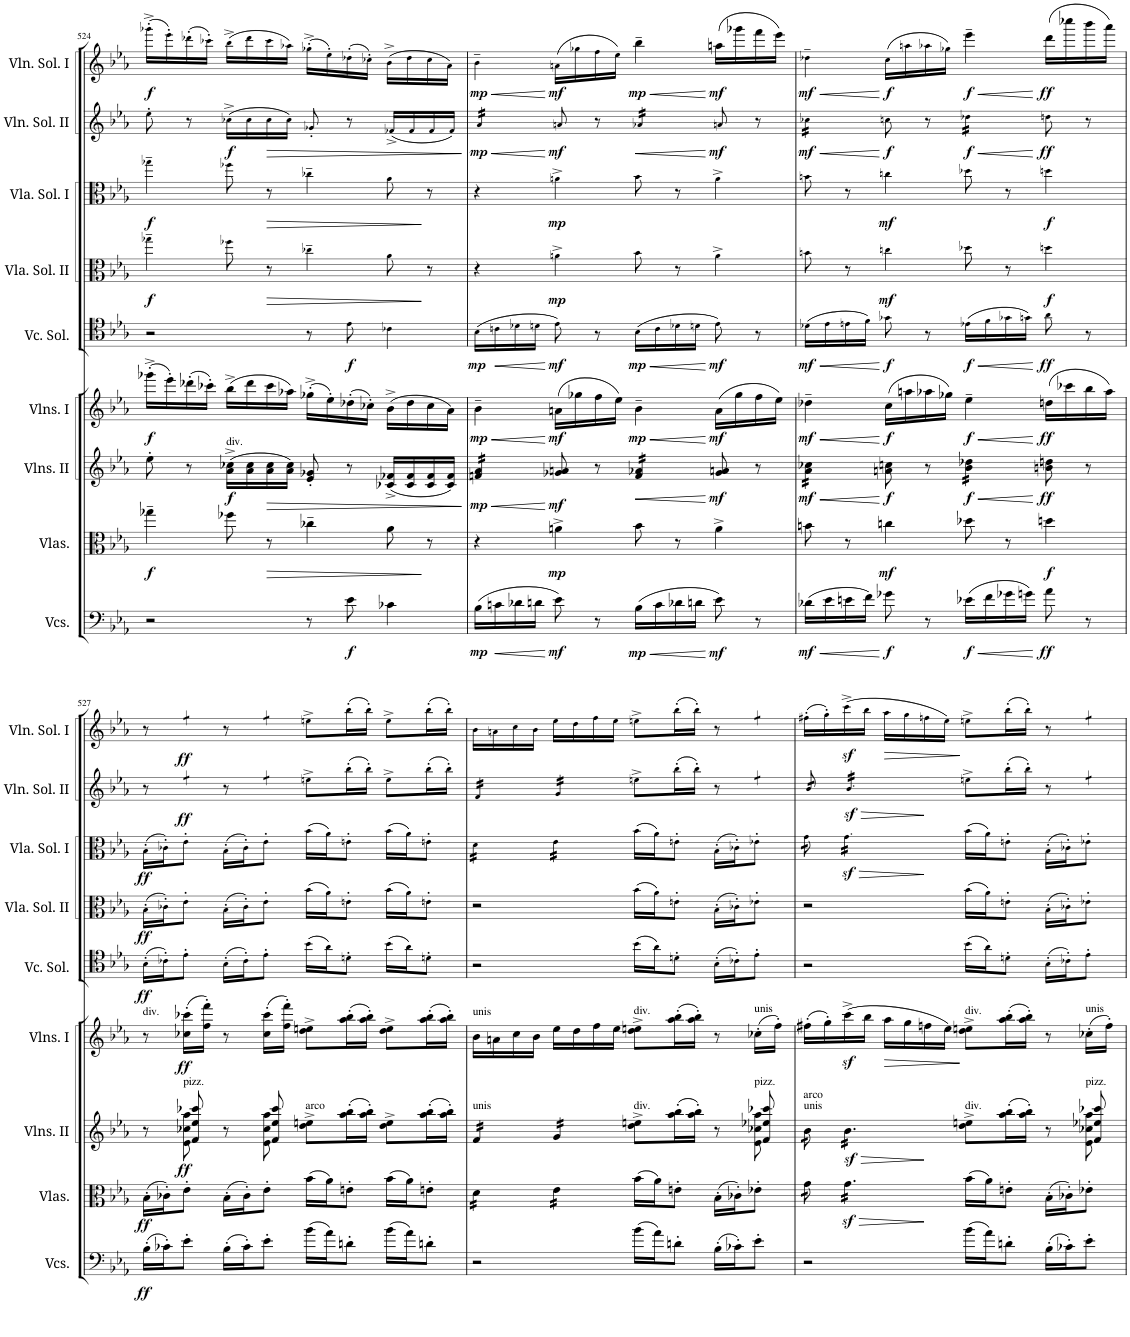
**kern	**dynam	**kern	**dynam	**kern	**dynam	**kern	**dynam	**kern	**dynam	**kern	**dynam	**kern	**dynam	**kern	**dynam	**kern	**dynam
*part9	*part9	*part8	*part8	*part7	*part7	*part6	*part6	*part5	*part5	*part4	*part4	*part3	*part3	*part2	*part2	*part1	*part1
*staff9	*staff9	*staff8	*staff8	*staff7	*staff7	*staff6	*staff6	*staff5	*staff5	*staff4	*staff4	*staff3	*staff3	*staff2	*staff2	*staff1	*staff1
*I"Violoncellos	*	*I"Violas	*	*I"Violins II	*	*I"Violins I	*	*I"Violoncello Solo	*	*I"Viola Solo II	*	*I"Viola Solo I	*	*I"Violin Solo II	*	*I"Violin Solo I	*
*I'Vcs.	*	*I'Vlas.	*	*I'Vlns. II	*	*I'Vlns. I	*	*I'Vc. Sol.	*	*I'Vla. Sol. II	*	*I'Vla. Sol. I	*	*I'Vln. Sol. II	*	*I'Vln. Sol. I	*
!!LO:PB:g=z
*clefC4	*	*clefC3	*	*clefG2	*	*clefG2	*	*clefC4	*	*clefC3	*	*clefC3	*	*clefG2	*	*clefG2	*
*k[b-e-a-]	*	*k[b-e-a-]	*	*k[b-e-a-]	*	*k[b-e-a-]	*	*k[b-e-a-]	*	*k[b-e-a-]	*	*k[b-e-a-]	*	*k[b-e-a-]	*	*k[b-e-a-]	*
*M4/4	*	*M4/4	*	*M4/4	*	*M4/4	*	*M4/4	*	*M4/4	*	*M4/4	*	*M4/4	*	*M4/4	*
*met(c)	*	*met(c)	*	*met(c)	*	*met(c)	*	*met(c)	*	*met(c)	*	*met(c)	*	*met(c)	*	*met(c)	*
=524	=524	=524	=524	=524	=524	=524	=524	=524	=524	=524	=524	=524	=524	=524	=524	=524	=524
!	!	!	!LO:DY:b	!	!	!	!LO:DY:b	!	!	!	!LO:DY:b	!	!LO:DY:b	!	!	!	!LO:DY:b
2r	.	4gg-X~\	f	8ee-'\	.	(16ggg-X'^\LL	f	2r	.	4gg-X~\	f	4gg-X~\	f	8ee-'\	.	(16ggg-X'^\LL	f
.	.	.	.	.	.	16eee-'\)	.	.	.	.	.	.	.	.	.	16eee-'\)	.
.	.	.	.	8r	.	(16ddd-X'\	.	.	.	.	.	.	.	8r	.	(16ddd-X'\	.
.	.	.	.	.	.	16ccc-X'\JJ)	.	.	.	.	.	.	.	.	.	16ccc-X'\JJ)	.
!	!	!	!	!LO:TX:a:t=div.	!	!	!	!	!	!	!	!	!	!	!	!	!
!	!	!	!	!	!LO:DY:b	!	!	!	!	!	!	!	!	!	!LO:DY:b	!	!
.	.	8ff-X\	.	(16a-\^ 16cc-X\^LL	f	(16bb-^\LL	.	.	.	8ff-X\	.	8ff-X\	.	(16cc-X^\LL	f	(16bb-^\LL	.
.	.	.	.	16a-\ 16cc-\	.	16ddd-\	.	.	.	.	.	.	.	16cc-\	.	16ddd-\	.
!	!	!	!LO:HP:b	!	!LO:HP:b	!	!	!	!	!	!LO:HP:b	!	!LO:HP:b	!	!LO:HP:b	!	!
.	.	8r	>	16a-\ 16cc-\	>	16ccc-\	.	.	.	8r	>	8r	>	16cc-\	>	16ccc-\	.
.	.	.	.	16a-\ 16cc-\JJ)	.	16aa-X\JJ)	.	.	.	.	.	.	.	16cc-\JJ)	.	16aa-X\JJ)	.
8r	.	4cc-X~\	.	8e-/' 8g-X/'	.	(16gg-X'^\LL	.	8r	.	4cc-X~\	.	4cc-X~\	.	8g-X'/	.	(16gg-X'^\LL	.
.	.	.	.	.	.	16ee-'\)	.	.	.	.	.	.	.	.	.	16ee-'\)	.
!	!LO:DY:b	!	!	!	!	!	!	!	!LO:DY:b	!	!	!	!	!	!	!	!
8e-\	f	.	.	8r	.	(16dd-X'\	.	8e-\	f	.	.	.	.	8r	.	(16dd-X'\	.
.	.	.	.	.	.	16cc-X'\JJ)	.	.	.	.	.	.	.	.	.	16cc-X'\JJ)	.
4c-X\	.	8a-\	.	(16c-X/^ 16f-X/^LL	.	(16b-^\LL	.	4c-X\	.	8a-\	.	8a-\	.	(16f-X^/LL	.	(16b-^\LL	.
.	.	.	.	16c-/ 16f-/	.	16dd-\	.	.	.	.	.	.	.	16f-/	.	16dd-\	.
.	.	8r	]	16c-/ 16f-/	.	16cc-\	.	.	.	8r	]	8r	]	16f-/	.	16cc-\	.
.	.	.	.	16c-/ 16f-/JJ)	.	16a-\JJ)	.	.	.	.	.	.	.	16f-/JJ)	.	16a-\JJ)	.
.	.	.	.	.	]	.	.	.	.	.	.	.	.	.	]	.	.
=525	=525	=525	=525	=525	=525	=525	=525	=525	=525	=525	=525	=525	=525	=525	=525	=525	=525
!	!LO:DY:b	!	!	!	!LO:HP:b	!	!LO:HP:b	!	!	!	!	!	!	!	!LO:HP:b	!	!LO:HP:b
!	!	!	!	!	!LO:DY:n=1:b	!	!LO:DY:n=1:b	!	!LO:DY:b	!	!	!	!	!	!LO:DY:n=1:b	!	!LO:DY:n=1:b
*	*	*	*	*tremolo	*	*	*	*	*	*	*	*	*	*	*	*	*
*	*	*	*	*	*	*	*	*	*	*	*	*	*	*tremolo	*	*	*
(16B-\LL	mp	4r	.	16fn/' 16a-/'LL	< mp	4b-~\	< mp	(16B-\LL	mp	4r	.	4r	.	16a-'/LL	< mp	4b-~\	< mp
!	!LO:HP:b	!	!	!	!	!	!	!	!LO:HP:b	!	!	!	!	!	!	!	!
16cn\	<	.	.	16fn/' 16a-/'	.	.	.	16cn\	<	.	.	.	.	16a-'/	.	.	.
16d-X\	.	.	.	16fn/' 16a-/'	.	.	.	16d-X\	.	.	.	.	.	16a-'/	.	.	.
16dn\JJ	.	.	.	16fn/' 16a-/'JJ	.	.	.	16dn\JJ	.	.	.	.	.	16a-'/JJ	.	.	.
*	*	*	*	*	*	*	*	*	*	*	*	*	*	*Xtremolo	*	*	*
*	*	*	*	*Xtremolo	*	*	*	*	*	*	*	*	*	*	*	*	*
!	!LO:DY:n=1:b	!	!LO:DY:b	!	!LO:DY:n=2:b	!	!LO:DY:n=2:b	!	!LO:DY:n=1:b	!	!LO:DY:b	!	!LO:DY:b	!	!LO:DY:n=2:b	!	!LO:DY:n=2:b
8e-\)	[ mf	4an^\	mp	8g-X/ 8an/	[ mf	(16an\LL	[ mf	8e-\)	[ mf	4an^\	mp	4an^\	mp	8an/	[ mf	(16an\LL	[ mf
.	.	.	.	.	.	16gg-X\	.	.	.	.	.	.	.	.	.	16gg-X\	.
8r	.	.	.	8r	.	16ff\	.	8r	.	.	.	.	.	8r	.	16ff\	.
.	.	.	.	.	.	16ee-\JJ)	.	.	.	.	.	.	.	.	.	16ee-\JJ)	.
!	!LO:HP:b	!	!	!	!LO:HP:b	!	!LO:HP:b	!	!LO:HP:b	!	!	!	!	!	!LO:HP:b	!	!LO:HP:b
!	!LO:DY:n=2:b	!	!	!	!	!	!LO:DY:n=3:b	!	!LO:DY:n=2:b	!	!	!	!	!	!	!	!LO:DY:n=3:b
*	*	*	*	*tremolo	*	*	*	*	*	*	*	*	*	*	*	*	*
*	*	*	*	*	*	*	*	*	*	*	*	*	*	*tremolo	*	*	*
(16B-\LL	< mp	8b-\	.	16f/' 16a-X/'LL	<	4b-~\	< mp	(16B-\LL	< mp	8b-\	.	8b-\	.	16a-X'/LL	<	4bb-~\	< mp
16c\	.	.	.	16f/' 16a-X/'	.	.	.	16c\	.	.	.	.	.	16a-X'/	.	.	.
16d-X\	.	8r	.	16f/' 16a-X/'	.	.	.	16d-X\	.	8r	.	8r	.	16a-X'/	.	.	.
16dn\JJ	.	.	.	16f/' 16a-X/'JJ	.	.	.	16dn\JJ	.	.	.	.	.	16a-X'/JJ	.	.	.
*	*	*	*	*	*	*	*	*	*	*	*	*	*	*Xtremolo	*	*	*
*	*	*	*	*Xtremolo	*	*	*	*	*	*	*	*	*	*	*	*	*
!	!LO:DY:n=3:b	!	!	!	!LO:DY:n=3:b	!	!LO:DY:n=4:b	!	!LO:DY:n=3:b	!	!	!	!	!	!LO:DY:n=3:b	!	!LO:DY:n=4:b
8e-\)	[ mf	4a^\	.	8g-/ 8an/	[ mf	(16a\LL	[ mf	8e-\)	[ mf	4a^\	.	4a^\	.	8an/	[ mf	(16aan\LL	[ mf
.	.	.	.	.	.	16gg-\	.	.	.	.	.	.	.	.	.	16ggg-X\	.
8r	.	.	.	8r	.	16ff\	.	8r	.	.	.	.	.	8r	.	16fff\	.
.	.	.	.	.	.	16ee-\JJ)	.	.	.	.	.	.	.	.	.	16eee-\JJ)	.
=526	=526	=526	=526	=526	=526	=526	=526	=526	=526	=526	=526	=526	=526	=526	=526	=526	=526
!	!LO:HP:b	!	!	!	!LO:HP:b	!	!LO:HP:b	!	!LO:HP:b	!	!	!	!	!	!LO:HP:b	!	!LO:HP:b
!	!LO:DY:n=1:b	!	!	!	!LO:DY:n=1:b	!	!LO:DY:n=1:b	!	!LO:DY:n=1:b	!	!	!	!	!	!LO:DY:n=1:b	!	!LO:DY:n=1:b
*	*	*	*	*tremolo	*	*	*	*	*	*	*	*	*	*	*	*	*
*	*	*	*	*	*	*	*	*	*	*	*	*	*	*tremolo	*	*	*
(16d-X\LL	< mf	8bn\	.	16a-\' 16cc-X\'LL	< mf	4dd-X~\	< mf	(16d-X\LL	< mf	8bn\	.	8bn\	.	16cc-X'\LL	< mf	4dd-X~\	< mf
16e-\	.	.	.	16a-\' 16cc-X\'	.	.	.	16e-\	.	.	.	.	.	16cc-X'\	.	.	.
16en\	.	8r	.	16a-\' 16cc-X\'	.	.	.	16en\	.	8r	.	8r	.	16cc-X'\	.	.	.
16f\JJ)	.	.	.	16a-\' 16cc-X\'JJ	.	.	.	16f\JJ)	.	.	.	.	.	16cc-X'\JJ	.	.	.
*	*	*	*	*	*	*	*	*	*	*	*	*	*	*Xtremolo	*	*	*
*	*	*	*	*Xtremolo	*	*	*	*	*	*	*	*	*	*	*	*	*
!	!LO:DY:n=2:b	!	!LO:DY:b	!	!LO:DY:n=2:b	!	!LO:DY:n=2:b	!	!LO:DY:n=2:b	!	!LO:DY:b	!	!LO:DY:b	!	!LO:DY:n=2:b	!	!LO:DY:n=2:b
8g-X\	[ f	4ccn\	mf	8an\ 8ccn\	[ f	(16cc\LL	[ f	8g-X\	[ f	4ccn\	mf	4ccn\	mf	8ccn\	[ f	(16cc\LL	[ f
.	.	.	.	.	.	16aan\	.	.	.	.	.	.	.	.	.	16aan\	.
8r	.	.	.	8r	.	16aa-X\	.	8r	.	.	.	.	.	8r	.	16aa-X\	.
.	.	.	.	.	.	16gg-X\JJ)	.	.	.	.	.	.	.	.	.	16gg-X\JJ)	.
!	!LO:HP:b	!	!	!	!LO:HP:b	!	!LO:HP:b	!	!LO:HP:b	!	!	!	!	!	!LO:HP:b	!	!LO:HP:b
!	!LO:DY:n=3:b	!	!	!	!LO:DY:n=3:b	!	!LO:DY:n=3:b	!	!LO:DY:n=3:b	!	!	!	!	!	!LO:DY:n=3:b	!	!LO:DY:n=3:b
*	*	*	*	*tremolo	*	*	*	*	*	*	*	*	*	*	*	*	*
*	*	*	*	*	*	*	*	*	*	*	*	*	*	*tremolo	*	*	*
(16e-X\LL	< f	8dd-X\	.	16b-\' 16dd-X\'LL	< f	4ee-~\	< f	(16e-X\LL	< f	8dd-X\	.	8dd-X\	.	16dd-X'\LL	< f	4eee-~\	< f
16f\	.	.	.	16b-\' 16dd-X\'	.	.	.	16f\	.	.	.	.	.	16dd-X'\	.	.	.
16g-X\	.	8r	.	16b-\' 16dd-X\'	.	.	.	16g-X\	.	8r	.	8r	.	16dd-X'\	.	.	.
16gn\JJ)	.	.	.	16b-\' 16dd-X\'JJ	.	.	.	16gn\JJ)	.	.	.	.	.	16dd-X'\JJ	.	.	.
*	*	*	*	*	*	*	*	*	*	*	*	*	*	*Xtremolo	*	*	*
*	*	*	*	*Xtremolo	*	*	*	*	*	*	*	*	*	*	*	*	*
!	!LO:DY:n=4:b	!	!LO:DY:b	!	!LO:DY:n=4:b	!	!LO:DY:n=4:b	!	!LO:DY:n=4:b	!	!LO:DY:b	!	!LO:DY:b	!	!LO:DY:n=4:b	!	!LO:DY:n=4:b
8a-\	[ ff	4ddn\	f	8bn\ 8ddn\	[ ff	(16ddn\LL	[ ff	8a-\	[ ff	4ddn\	f	4ddn\	f	8ddn\	[ ff	(16ddd\LL	[ ff
.	.	.	.	.	.	16ccc-X\	.	.	.	.	.	.	.	.	.	16cccc-X\	.
8r	.	.	.	8r	.	16bb-\	.	8r	.	.	.	.	.	8r	.	16bbb-\	.
.	.	.	.	.	.	16aa-\JJ)	.	.	.	.	.	.	.	.	.	16aaa-\JJ)	.
!!LO:LB:g=z
=527	=527	=527	=527	=527	=527	=527	=527	=527	=527	=527	=527	=527	=527	=527	=527	=527	=527
*	*	*	*	*^	*	*	*	*	*	*	*	*	*	*	*	*	*
!	!	!	!	!	!	!	!LO:TX:a:t=div.	!	!	!	!	!	!	!	!	!	!	!
!	!LO:DY:b	!	!LO:DY:b	!	!	!	!	!	!	!LO:DY:b	!	!LO:DY:b	!	!LO:DY:b	!	!	!	!
(16B-'\LL	ff	(16B-'\LL	ff	8r	8ryy	.	8r	.	(16B-'\LL	ff	(16B-'\LL	ff	(16B-'\LL	ff	8r	.	8r	.
16c-X'\J)	.	16c-X'\J)	.	.	.	.	.	.	16c-X'\J)	.	16c-X'\J)	.	16c-X'\J)	.	.	.	.	.
!	!	!	!	!LO:TX:a:t=pizz.	!	!	!	!	!	!	!	!	!	!	!	!	!	!
!	!	!	!	!	!	!LO:DY:b	!	!LO:DY:b	!	!	!	!	!	!	!	!LO:DY:b	!	!LO:DY:b
8e-'\J	.	8e-'\J	.	8f/ 8ee-/ 8ccc-X/	8e-\ 8cc-X\ 8aa-\	ff	(16cc-X\' 16ccc-X\'LL	ff	8e-'\J	.	8e-'\J	.	8e-'\J	.	8ryy	ff	8ryy	ff
.	.	.	.	.	.	.	16ff\' 16fff\'JJ)	.	.	.	.	.	.	.	.	.	.	.
(16B-'\LL	.	(16B-'\LL	.	8r	8ryy	.	8r	.	(16B-'\LL	.	(16B-'\LL	.	(16B-'\LL	.	8r	.	8r	.
16c-'\J)	.	16c-'\J)	.	.	.	.	.	.	16c-'\J)	.	16c-'\J)	.	16c-'\J)	.	.	.	.	.
8e-'\J	.	8e-'\J	.	8f/ 8ee-/ 8ccc-/	8e-\ 8cc-\ 8aa-\	.	(16cc-\' 16ccc-\'LL	.	8e-'\J	.	8e-'\J	.	8e-'\J	.	8ryy	.	8ryy	.
.	.	.	.	.	.	.	16ff\' 16fff\'JJ)	.	.	.	.	.	.	.	.	.	.	.
!	!	!	!	!LO:TX:a:t=arco	!	!	!	!	!	!	!	!	!	!	!	!	!	!
(16b-\LL	.	(16b-\LL	.	8dd\^ 8een\^L	2ryy	.	8dd\^ 8een\^L	.	(16b-\LL	.	(16b-\LL	.	(16b-\LL	.	8een^\L	.	8een^\L	.
16a-\J)	.	16a-\J)	.	.	.	.	.	.	16a-\J)	.	16a-\J)	.	16a-\J)	.	.	.	.	.
8dn'\J	.	8en'\J	.	(16aa-\' 16bb-\'L	.	.	(16aa-\' 16bb-\'L	.	8dn'\J	.	8en'\J	.	8en'\J	.	(16bb-'\L	.	(16bb-'\L	.
.	.	.	.	16aa-\' 16bb-\'JJ)	.	.	16aa-\' 16bb-\'JJ)	.	.	.	.	.	.	.	16bb-'\JJ)	.	16bb-'\JJ)	.
(16b-\LL	.	(16b-\LL	.	8dd\^ 8ee\^L	.	.	8dd\^ 8ee\^L	.	(16b-\LL	.	(16b-\LL	.	(16b-\LL	.	8ee^\L	.	8ee^\L	.
16a-\J)	.	16a-\J)	.	.	.	.	.	.	16a-\J)	.	16a-\J)	.	16a-\J)	.	.	.	.	.
8dn'\J	.	8en'\J	.	(16aa-\' 16bb-\'L	.	.	(16aa-\' 16bb-\'L	.	8dn'\J	.	8en'\J	.	8en'\J	.	(16bb-'\L	.	(16bb-'\L	.
.	.	.	.	16aa-\' 16bb-\'JJ)	.	.	16aa-\' 16bb-\'JJ)	.	.	.	.	.	.	.	16bb-'\JJ)	.	16bb-'\JJ)	.
=528	=528	=528	=528	=528	=528	=528	=528	=528	=528	=528	=528	=528	=528	=528	=528	=528	=528	=528
!	!	!	!	!	!	!	!LO:TX:a:t=unis	!	!	!	!	!	!	!	!	!	!	!
!	!	!	!	!LO:TX:a:t=unis	!	!	!	!	!	!	!	!	!	!	!	!	!	!
*	*	*tremolo	*	*	*	*	*	*	*	*	*	*	*	*	*	*	*	*
*	*	*	*	*tremolo	*	*	*	*	*	*	*	*	*	*	*	*	*	*
*	*	*	*	*	*	*	*	*	*	*	*	*	*tremolo	*	*	*	*	*
*	*	*	*	*	*	*	*	*	*	*	*	*	*	*	*tremolo	*	*	*
2r	.	16d\LL	.	16f/LL	2..ryy	.	16b-\LL	.	2r	.	2r	.	16d\LL	.	16f/LL	.	16b-\LL	.
.	.	16d\	.	16f/	.	.	16an\	.	.	.	.	.	16d\	.	16f/	.	16an\	.
.	.	16d\	.	16f/	.	.	16cc\	.	.	.	.	.	16d\	.	16f/	.	16cc\	.
.	.	16d\JJ	.	16f/JJ	.	.	16b-\JJ	.	.	.	.	.	16d\JJ	.	16f/JJ	.	16b-\JJ	.
.	.	16e-\LL	.	16g/LL	.	.	16ee-\LL	.	.	.	.	.	16e-\LL	.	16g/LL	.	16ee-\LL	.
.	.	16e-\	.	16g/	.	.	16dd\	.	.	.	.	.	16e-\	.	16g/	.	16dd\	.
.	.	16e-\	.	16g/	.	.	16ff\	.	.	.	.	.	16e-\	.	16g/	.	16ff\	.
.	.	16e-\JJ	.	16g/JJ	.	.	16ee-\JJ	.	.	.	.	.	16e-\JJ	.	16g/JJ	.	16ee-\JJ	.
*	*	*	*	*	*	*	*	*	*	*	*	*	*	*	*Xtremolo	*	*	*
*	*	*	*	*	*	*	*	*	*	*	*	*	*Xtremolo	*	*	*	*	*
*	*	*	*	*Xtremolo	*	*	*	*	*	*	*	*	*	*	*	*	*	*
*	*	*Xtremolo	*	*	*	*	*	*	*	*	*	*	*	*	*	*	*	*
!	!	!	!	!	!	!	!LO:TX:a:t=div.	!	!	!	!	!	!	!	!	!	!	!
!	!	!	!	!LO:TX:a:t=div.	!	!	!	!	!	!	!	!	!	!	!	!	!	!
(16b-\LL	.	(16b-\LL	.	8dd\^ 8een\^L	.	.	8dd\^ 8een\^L	.	(16b-\LL	.	(16b-\LL	.	(16b-\LL	.	8een^\L	.	8een^\L	.
16a-\J)	.	16a-\J)	.	.	.	.	.	.	16a-\J)	.	16a-\J)	.	16a-\J)	.	.	.	.	.
8dn'\J	.	8en'\J	.	(16aa-\' 16bb-\'L	.	.	(16aa-\' 16bb-\'L	.	8dn'\J	.	8en'\J	.	8en'\J	.	(16bb-'\L	.	(16bb-'\L	.
.	.	.	.	16aa-\' 16bb-\'JJ)	.	.	16aa-\' 16bb-\'JJ)	.	.	.	.	.	.	.	16bb-'\JJ)	.	16bb-'\JJ)	.
(16B-'\LL	.	(16B-'\LL	.	8r	.	.	8r	.	(16B-'\LL	.	(16B-'\LL	.	(16B-'\LL	.	8r	.	8r	.
16c-X'\J)	.	16c-X'\J)	.	.	.	.	.	.	16c-X'\J)	.	16c-X'\J)	.	16c-X'\J)	.	.	.	.	.
!	!	!	!	!	!	!	!LO:TX:a:t=unis	!	!	!	!	!	!	!	!	!	!	!
!	!	!	!	!LO:TX:a:t=pizz.	!	!	!	!	!	!	!	!	!	!	!	!	!	!
8e-'\J	.	8e-X'\J	.	8f/ 8ee-X/ 8ccc-X/	8e-\ 8cc-X\ 8aa-\	.	(16cc-X'\LL	.	8e-'\J	.	8e-X'\J	.	8e-X'\J	.	8ryy	.	8ryy	.
.	.	.	.	.	.	.	16ff'\JJ)	.	.	.	.	.	.	.	.	.	.	.
=529	=529	=529	=529	=529	=529	=529	=529	=529	=529	=529	=529	=529	=529	=529	=529	=529	=529	=529
!	!	!	!	!LO:TX:a:t=unis	!	!	!	!	!	!	!	!	!	!	!	!	!	!
!	!	!	!	!LO:TX:a:t=arco	!	!	!	!	!	!	!	!	!	!	!	!	!	!
*	*	*tremolo	*	*	*	*	*	*	*	*	*	*	*	*	*	*	*	*
*	*	*	*	*tremolo	*	*	*	*	*	*	*	*	*	*	*	*	*	*
*	*	*	*	*	*	*	*	*	*	*	*	*	*tremolo	*	*	*	*	*
*	*	*	*	*	*	*	*	*	*	*	*	*	*	*	*tremolo	*	*	*
2r	.	16g\	.	16b-\	2..ryy	.	(16ff#X'\LL	.	2r	.	2r	.	16g\	.	16b-/	.	(16ff#X'\LL	.
.	.	16g\	.	16b-\	.	.	16gg'\)	.	.	.	.	.	16g\	.	16b-/	.	16gg'\)	.
!	!	!	!LO:HP:b	!	!	!LO:HP:b	!	!	!	!	!	!	!	!LO:HP:b	!	!LO:HP:b	!	!
!	!	!	!	!	!	!LO:DY:n=1:b	!	!	!	!	!	!	!	!	!	!	!	!
.	.	16gz<'^\LL	>	16b-'^\LL	.	> sf	(16cccz<^\	.	.	.	.	.	16gz<'^\LL	>	16b-z<'^/LL	>	(16cccz<^\	.
.	.	16gz<'^\	.	16b-'^\	.	.	16bb-\JJ	.	.	.	.	.	16gz<'^\	.	16b-z<'^/	.	16bb-\JJ	.
!	!	!	!	!	!	!	!	!LO:HP:b	!	!	!	!	!	!	!	!	!	!LO:HP:b
.	.	16gz<'^\	.	16b-'^\	.	.	16aa-\LL	>	.	.	.	.	16gz<'^\	.	16b-z<'^/	.	16aa-\LL	>
.	.	16gz<'^\	.	16b-'^\	.	.	16gg\	.	.	.	.	.	16gz<'^\	.	16b-z<'^/	.	16gg\	.
.	.	16gz<'^\	.	16b-'^\	.	.	16ffn\	.	.	.	.	.	16gz<'^\	.	16b-z<'^/	.	16ffn\	.
.	.	16gz<'^\JJ	.	16b-'^\JJ	.	.	16ee-\JJ)	.	.	.	.	.	16gz<'^\JJ	.	16b-z<'^/JJ	.	16ee-\JJ)	.
*	*	*	*	*	*	*	*	*	*	*	*	*	*	*	*Xtremolo	*	*	*
*	*	*	*	*	*	*	*	*	*	*	*	*	*Xtremolo	*	*	*	*	*
*	*	*	*	*Xtremolo	*	*	*	*	*	*	*	*	*	*	*	*	*	*
*	*	*Xtremolo	*	*	*	*	*	*	*	*	*	*	*	*	*	*	*	*
!	!	!	!	!	!	!	!LO:TX:a:t=div.	!	!	!	!	!	!	!	!	!	!	!
!	!	!	!	!LO:TX:a:t=div.	!	!	!	!	!	!	!	!	!	!	!	!	!	!
(16b-\LL	.	(16b-\LL	]	8dd\^ 8een\^L	.	]	8dd\^ 8een\^L	]	(16b-\LL	.	(16b-\LL	.	(16b-\LL	]	8een^\L	]	8een^\L	]
16a-\J)	.	16a-\J)	.	.	.	.	.	.	16a-\J)	.	16a-\J)	.	16a-\J)	.	.	.	.	.
8dn'\J	.	8en'\J	.	(16aa-\' 16bb-\'L	.	.	(16aa-\' 16bb-\'L	.	8dn'\J	.	8en'\J	.	8en'\J	.	(16bb-'\L	.	(16bb-'\L	.
.	.	.	.	16aa-\' 16bb-\'JJ)	.	.	16aa-\' 16bb-\'JJ)	.	.	.	.	.	.	.	16bb-'\JJ)	.	16bb-'\JJ)	.
(16B-'\LL	.	(16B-'\LL	.	8r	.	.	8r	.	(16B-'\LL	.	(16B-'\LL	.	(16B-'\LL	.	8r	.	8r	.
16c-X'\J)	.	16c-X'\J)	.	.	.	.	.	.	16c-X'\J)	.	16c-X'\J)	.	16c-X'\J)	.	.	.	.	.
!	!	!	!	!	!	!	!LO:TX:a:t=unis	!	!	!	!	!	!	!	!	!	!	!
!	!	!	!	!LO:TX:a:t=pizz.	!	!	!	!	!	!	!	!	!	!	!	!	!	!
8e-'\J	.	8e-X'\J	.	8f/ 8ee-X/ 8ccc-X/	8e-\ 8cc-X\ 8aa-\	.	(16cc-X'\LL	.	8e-'\J	.	8e-X'\J	.	8e-X'\J	.	8ryy	.	8ryy	.
.	.	.	.	.	.	.	16ff'\JJ)	.	.	.	.	.	.	.	.	.	.	.
*	*	*	*	*v	*v	*	*	*	*	*	*	*	*	*	*	*	*	*
=	=	=	=	=	=	=	=	=	=	=	=	=	=	=	=	=	=
*-	*-	*-	*-	*-	*-	*-	*-	*-	*-	*-	*-	*-	*-	*-	*-	*-	*-
